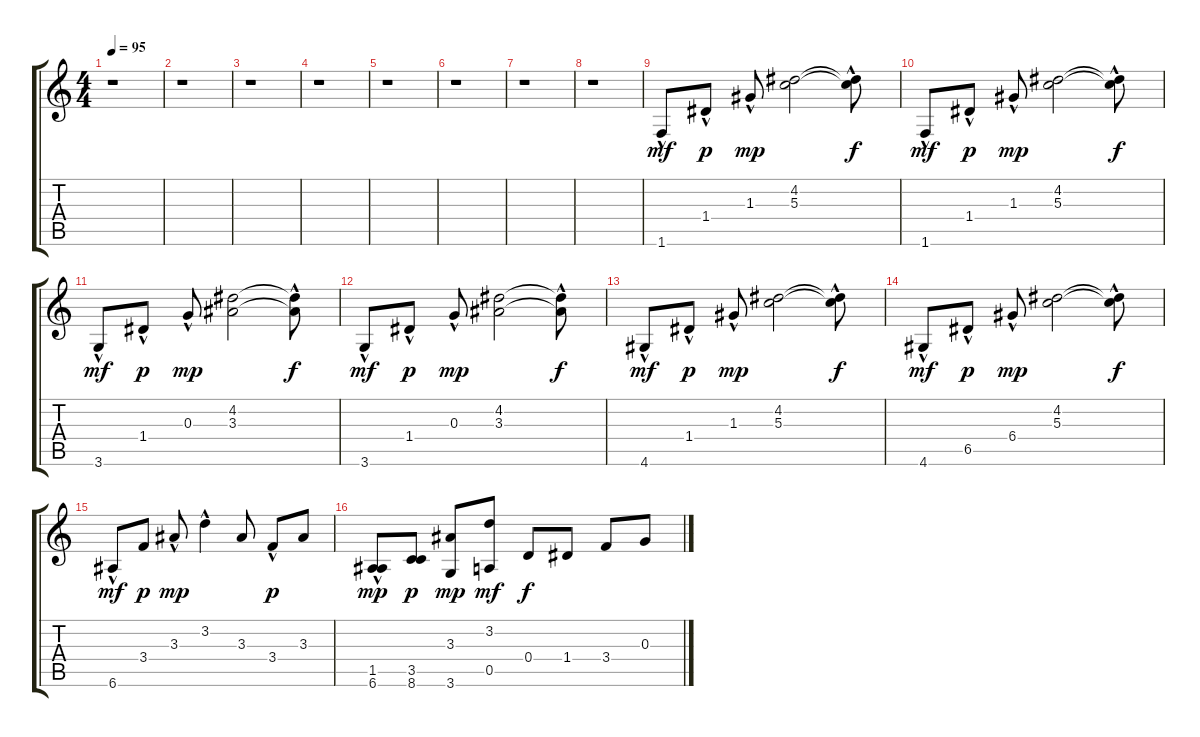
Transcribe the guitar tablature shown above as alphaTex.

\track "" {instrument distortionguitar}
\staff {score tabs}
\tuning (E4 B3 G3 D3 A2 E2) {hide}
\ts (4 4)
\tempo 95
\clef g2
\ks c
r.1{dy mf} |
r.1 |
r.1 |
r.1 |
r.1 |
r.1 |
r.1 |
r.1 |
1.6{hac}.8 1.4{hac}.8{dy p} 1.3{hac}.8{dy mp} (4.2 5.3).2 (4.2{hac t} 5.3{hac t}).8{dy f} |
1.6{hac}.8{dy mf} 1.4{hac}.8{dy p} 1.3{hac}.8{dy mp} (4.2 5.3).2 (4.2{hac t} 5.3{hac t}).8{dy f} |
3.6{hac}.8{dy mf} 1.4{hac}.8{dy p} 0.3{hac}.8{dy mp} (4.2 3.3).2 (4.2{hac t} 3.3{hac t}).8{dy f} |
3.6{hac}.8{dy mf} 1.4{hac}.8{dy p} 0.3{hac}.8{dy mp} (4.2 3.3).2 (4.2{hac t} 3.3{hac t}).8{dy f} |
4.6{hac}.8{dy mf} 1.4{hac}.8{dy p} 1.3{hac}.8{dy mp} (4.2 5.3).2 (4.2{hac t} 5.3{hac t}).8{dy f} |
4.6{hac}.8{dy mf} 6.5{hac}.8{dy p} 6.4{hac}.8{dy mp} (4.2 5.3).2 (4.2{hac t} 5.3{hac t}).8{dy f} |
6.6{hac}.8{dy mf} 3.4.8{dy p} 3.3{hac}.8{dy mp} 3.2{hac}.4 3.3.8 3.4{hac}.8{dy p} 3.3.8 |
(1.5{hac} 6.6{hac}).8{dy mp} (3.5 8.6).8{dy p} (3.3 3.6).8{dy mp} (3.2 0.5).8{dy mf} 0.4.8{dy f} 1.4.8 3.4.8 0.3.8
